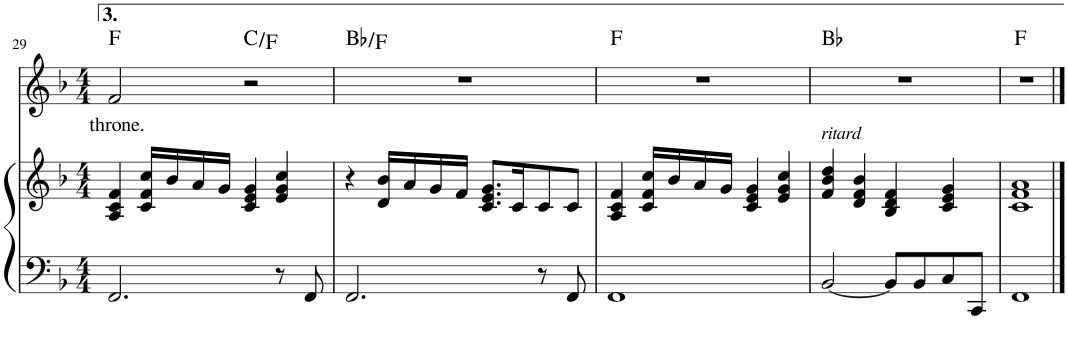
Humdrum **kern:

**kern	**kern	**kern	**text	**harte
*part2	*part2	*part1	*part1	*part1
*staff3	*staff2	*staff1	*staff1	*
*I"Piano	*	*I"Choir	*	*
*I'Pno	*	*I'Ch	*	*
!!LO:PB:g=z
*clefF4	*clefG2	*clefG2	*	*
*k[b-]	*k[b-]	*k[b-]	*	*
*F:	*F:	*F:	*	*
*M4/4	*M4/4	*M4/4	*	*
=29	=29	=29	=29	=29
!	!	!	!LO:LY:b	!
2.FF/	4A/ 4c/ 4f/	2f/	throne.	F:maj
.	16c/ 16f/ 16cc/LL	.	.	.
.	16b-/	.	.	.
.	16a/	.	.	.
.	16g/JJ	.	.	.
.	4c/ 4e/ 4g/	2r	.	C:maj/4
8r	4e/ 4g/ 4cc/	.	.	.
8FF/	.	.	.	.
=30	=30	=30	=30	=30
2.FF/	4r	1r	.	Bb:maj/5
.	16d/ 16b-/LL	.	.	.
.	16a/	.	.	.
.	16g/	.	.	.
.	16f/JJ	.	.	.
.	8.c/ 8.e/ 8.g/L	.	.	.
.	16c/K	.	.	.
8r	8c/	.	.	.
8FF/	8c/J	.	.	.
=31	=31	=31	=31	=31
1FF	4A/ 4c/ 4f/	1r	.	F:maj
.	16c/ 16f/ 16cc/LL	.	.	.
.	16b-/	.	.	.
.	16a/	.	.	.
.	16g/JJ	.	.	.
.	4c/ 4e/ 4g/	.	.	.
.	4e/ 4g/ 4cc/	.	.	.
=32	=32	=32	=32	=32
!	!LO:TX:a:i:t=ritard	!	!	!
[2BB-/	4f/ 4b-/ 4dd/	1r	.	Bb:maj
.	4d/ 4f/ 4b-/	.	.	.
8BB-/L]	4B-/ 4d/ 4f/	.	.	.
8BB-/	.	.	.	.
8C/	4c/ 4e/ 4g/	.	.	.
8CC/J	.	.	.	.
=33	=33	=33	=33	=33
1FF	1c 1f 1a	1r	.	F:maj
==	==	==	==	==
*-	*-	*-	*-	*-
